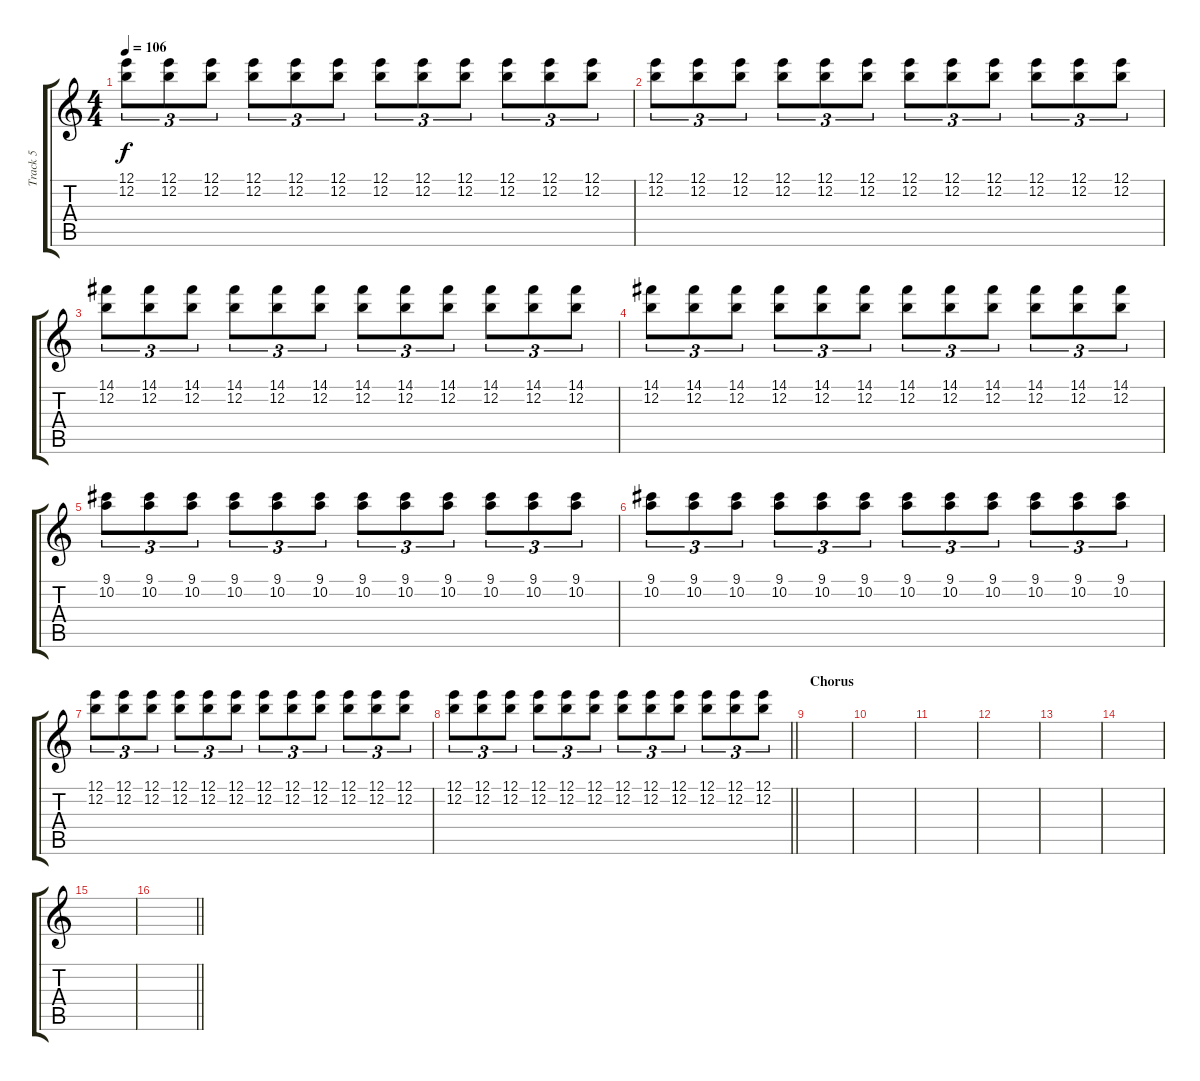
\track ("Track 5" "Track 5") {instrument acousticguitarsteel}
\staff {score tabs}
\tuning (E4 B3 G3 D3 A2 E2) {hide}
\ts (4 4)
\tempo 106
\clef g2
\ks c
(12.1 12.2).8{tu (3 2) dy f} (12.1 12.2).8{tu (3 2)} (12.1 12.2).8{tu (3 2)} (12.1 12.2).8{tu (3 2)} (12.1 12.2).8{tu (3 2)} (12.1 12.2).8{tu (3 2)} (12.1 12.2).8{tu (3 2)} (12.1 12.2).8{tu (3 2)} (12.1 12.2).8{tu (3 2)} (12.1 12.2).8{tu (3 2)} (12.1 12.2).8{tu (3 2)} (12.1 12.2).8{tu (3 2)} |
(12.1 12.2).8{tu (3 2)} (12.1 12.2).8{tu (3 2)} (12.1 12.2).8{tu (3 2)} (12.1 12.2).8{tu (3 2)} (12.1 12.2).8{tu (3 2)} (12.1 12.2).8{tu (3 2)} (12.1 12.2).8{tu (3 2)} (12.1 12.2).8{tu (3 2)} (12.1 12.2).8{tu (3 2)} (12.1 12.2).8{tu (3 2)} (12.1 12.2).8{tu (3 2)} (12.1 12.2).8{tu (3 2)} |
(14.1 12.2).8{tu (3 2)} (14.1 12.2).8{tu (3 2)} (14.1 12.2).8{tu (3 2)} (14.1 12.2).8{tu (3 2)} (14.1 12.2).8{tu (3 2)} (14.1 12.2).8{tu (3 2)} (14.1 12.2).8{tu (3 2)} (14.1 12.2).8{tu (3 2)} (14.1 12.2).8{tu (3 2)} (14.1 12.2).8{tu (3 2)} (14.1 12.2).8{tu (3 2)} (14.1 12.2).8{tu (3 2)} |
(14.1 12.2).8{tu (3 2)} (14.1 12.2).8{tu (3 2)} (14.1 12.2).8{tu (3 2)} (14.1 12.2).8{tu (3 2)} (14.1 12.2).8{tu (3 2)} (14.1 12.2).8{tu (3 2)} (14.1 12.2).8{tu (3 2)} (14.1 12.2).8{tu (3 2)} (14.1 12.2).8{tu (3 2)} (14.1 12.2).8{tu (3 2)} (14.1 12.2).8{tu (3 2)} (14.1 12.2).8{tu (3 2)} |
(9.1 10.2).8{tu (3 2)} (9.1 10.2).8{tu (3 2)} (9.1 10.2).8{tu (3 2)} (9.1 10.2).8{tu (3 2)} (9.1 10.2).8{tu (3 2)} (9.1 10.2).8{tu (3 2)} (9.1 10.2).8{tu (3 2)} (9.1 10.2).8{tu (3 2)} (9.1 10.2).8{tu (3 2)} (9.1 10.2).8{tu (3 2)} (9.1 10.2).8{tu (3 2)} (9.1 10.2).8{tu (3 2)} |
(9.1 10.2).8{tu (3 2)} (9.1 10.2).8{tu (3 2)} (9.1 10.2).8{tu (3 2)} (9.1 10.2).8{tu (3 2)} (9.1 10.2).8{tu (3 2)} (9.1 10.2).8{tu (3 2)} (9.1 10.2).8{tu (3 2)} (9.1 10.2).8{tu (3 2)} (9.1 10.2).8{tu (3 2)} (9.1 10.2).8{tu (3 2)} (9.1 10.2).8{tu (3 2)} (9.1 10.2).8{tu (3 2)} |
(12.1 12.2).8{tu (3 2)} (12.1 12.2).8{tu (3 2)} (12.1 12.2).8{tu (3 2)} (12.1 12.2).8{tu (3 2)} (12.1 12.2).8{tu (3 2)} (12.1 12.2).8{tu (3 2)} (12.1 12.2).8{tu (3 2)} (12.1 12.2).8{tu (3 2)} (12.1 12.2).8{tu (3 2)} (12.1 12.2).8{tu (3 2)} (12.1 12.2).8{tu (3 2)} (12.1 12.2).8{tu (3 2)} |
\barLineRight lightlight
(12.1 12.2).8{tu (3 2)} (12.1 12.2).8{tu (3 2)} (12.1 12.2).8{tu (3 2)} (12.1 12.2).8{tu (3 2)} (12.1 12.2).8{tu (3 2)} (12.1 12.2).8{tu (3 2)} (12.1 12.2).8{tu (3 2)} (12.1 12.2).8{tu (3 2)} (12.1 12.2).8{tu (3 2)} (12.1 12.2).8{tu (3 2)} (12.1 12.2).8{tu (3 2)} (12.1 12.2).8{tu (3 2)} |
\section ("" "Chorus")
|
|
|
|
|
|
|
\barLineRight lightlight
